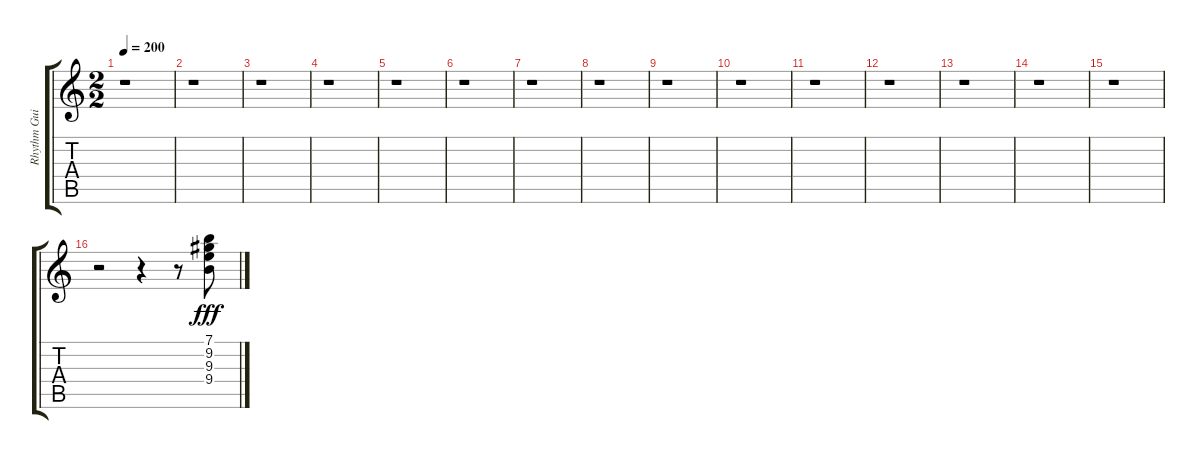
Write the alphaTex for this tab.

\track ("Rhythm Guitar 2" "Rhythm Gui") {instrument electricguitarclean}
\staff {score tabs}
\tuning (E4 B3 G3 D3 A2 E2) {hide}
\ts (2 2)
\tempo 200
\clef g2
\ks c
r.1{dy fff} |
r.1 |
r.1 |
r.1 |
r.1 |
r.1 |
r.1 |
r.1 |
r.1 |
r.1 |
r.1 |
r.1 |
r.1 |
r.1 |
r.1 |
r.2 r.4 r.8 (7.1 9.2 9.3 9.4).8
